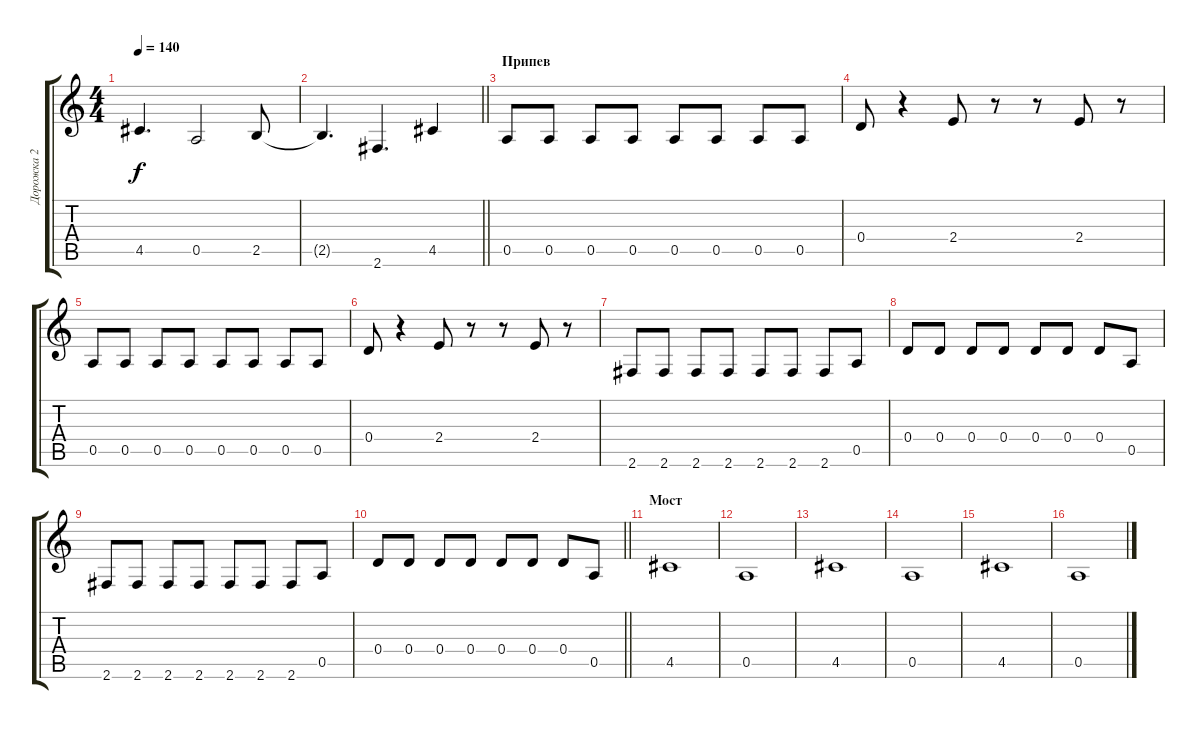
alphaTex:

\track ("Дорожка 2" "Дорожка 2") {instrument electricbassfinger}
\staff {score tabs}
\tuning (E4 B3 G3 D3 A2 E2) {hide}
\ts (4 4)
\tempo 140
\clef g2
\ks c
4.5.4{d dy f} 0.5.2 2.5.8 |
\barLineRight lightlight
2.5{t}.4{d} 2.6.4{d} 4.5.4 |
\section ("" "Припев")
0.5.8 0.5.8 0.5.8 0.5.8 0.5.8 0.5.8 0.5.8 0.5.8 |
0.4.8 r.4 2.4.8 r.8 r.8 2.4.8 r.8 |
0.5.8 0.5.8 0.5.8 0.5.8 0.5.8 0.5.8 0.5.8 0.5.8 |
0.4.8 r.4 2.4.8 r.8 r.8 2.4.8 r.8 |
2.6.8 2.6.8 2.6.8 2.6.8 2.6.8 2.6.8 2.6.8 0.5.8 |
0.4.8 0.4.8 0.4.8 0.4.8 0.4.8 0.4.8 0.4.8 0.5.8 |
2.6.8 2.6.8 2.6.8 2.6.8 2.6.8 2.6.8 2.6.8 0.5.8 |
\barLineRight lightlight
0.4.8 0.4.8 0.4.8 0.4.8 0.4.8 0.4.8 0.4.8 0.5.8 |
\section ("" "Мост")
4.5.1 |
0.5.1 |
4.5.1 |
0.5.1 |
4.5.1 |
0.5.1
